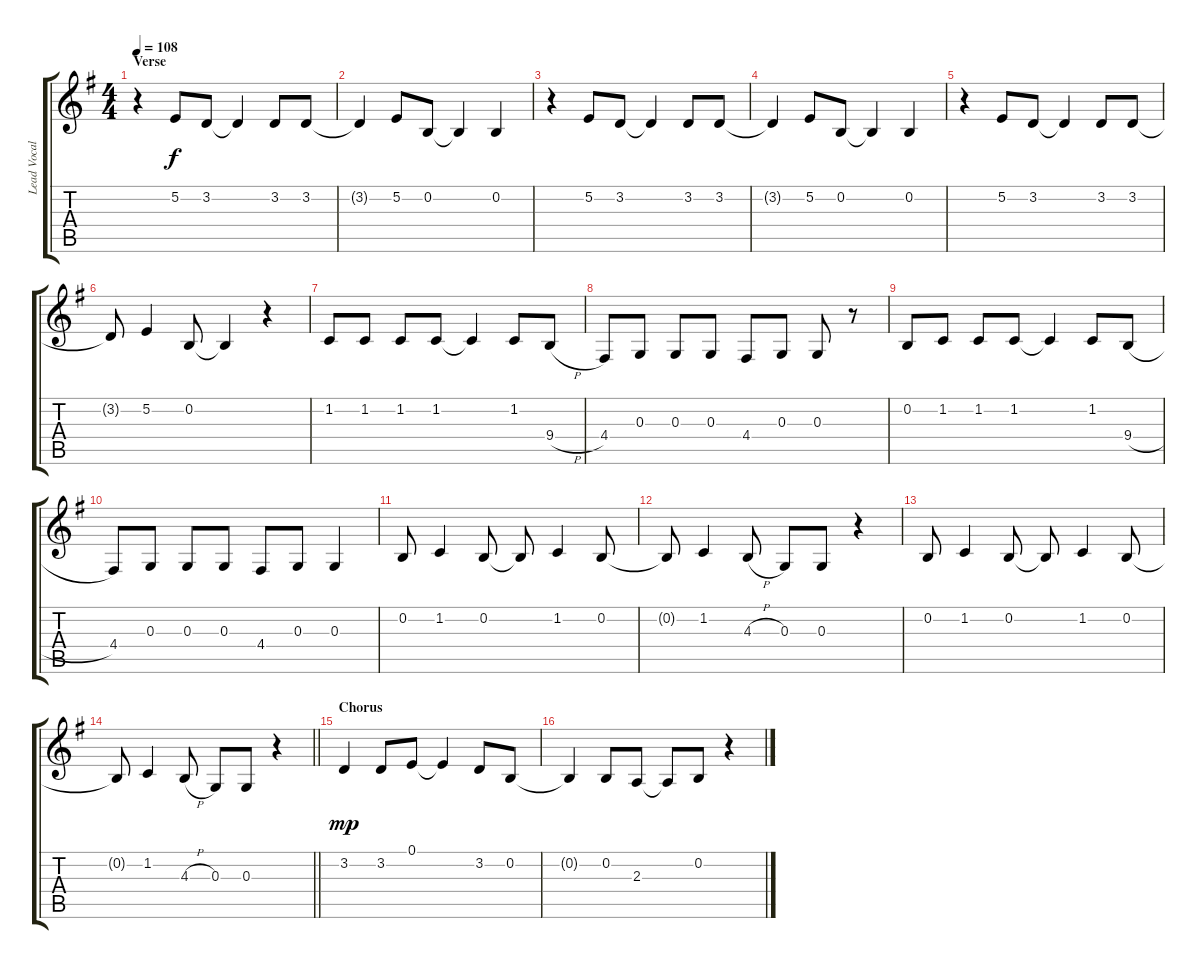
\track ("Lead Vocals" "Lead Vocal") {instrument altosax}
\staff {score tabs}
\tuning (E4 B3 G3 D3 A2 E2) {hide}
\ts (4 4)
\section ("" "Verse")
\tempo 108
\clef g2
\ks g
r.4{dy f} 5.2.8 3.2.8 3.2{t}.4 3.2.8 3.2.8 |
3.2{t}.4 5.2.8 0.2.8 0.2{t}.4 0.2.4 |
r.4 5.2.8 3.2.8 3.2{t}.4 3.2.8 3.2.8 |
3.2{t}.4 5.2.8 0.2.8 0.2{t}.4 0.2.4 |
r.4 5.2.8 3.2.8 3.2{t}.4 3.2.8 3.2.8 |
3.2{t}.8 5.2.4 0.2.8 0.2{t}.4 r.4 |
1.2.8 1.2.8 1.2.8 1.2.8 1.2{t}.4 1.2.8 9.4{h}.8 |
4.4.8 0.3.8 0.3.8 0.3.8 4.4.8 0.3.8 0.3.8 r.8 |
0.2.8 1.2.8 1.2.8 1.2.8 1.2{t}.4 1.2.8 9.4{h}.8 |
4.4.8 0.3.8 0.3.8 0.3.8 4.4.8 0.3.8 0.3.4 |
0.2.8 1.2.4 0.2.8 0.2{t}.8 1.2.4 0.2.8 |
0.2{t}.8 1.2.4 4.3{h}.8 0.3.8 0.3.8 r.4 |
0.2.8 1.2.4 0.2.8 0.2{t}.8 1.2.4 0.2.8 |
\barLineRight lightlight
0.2{t}.8 1.2.4 4.3{h}.8 0.3.8 0.3.8 r.4 |
\section ("" "Chorus")
3.2.4{dy mp} 3.2.8 0.1.8 0.1{t}.4 3.2.8 0.2.8 |
0.2{t}.4 0.2.8 2.3.8 2.3{t}.8 0.2.8 r.4
